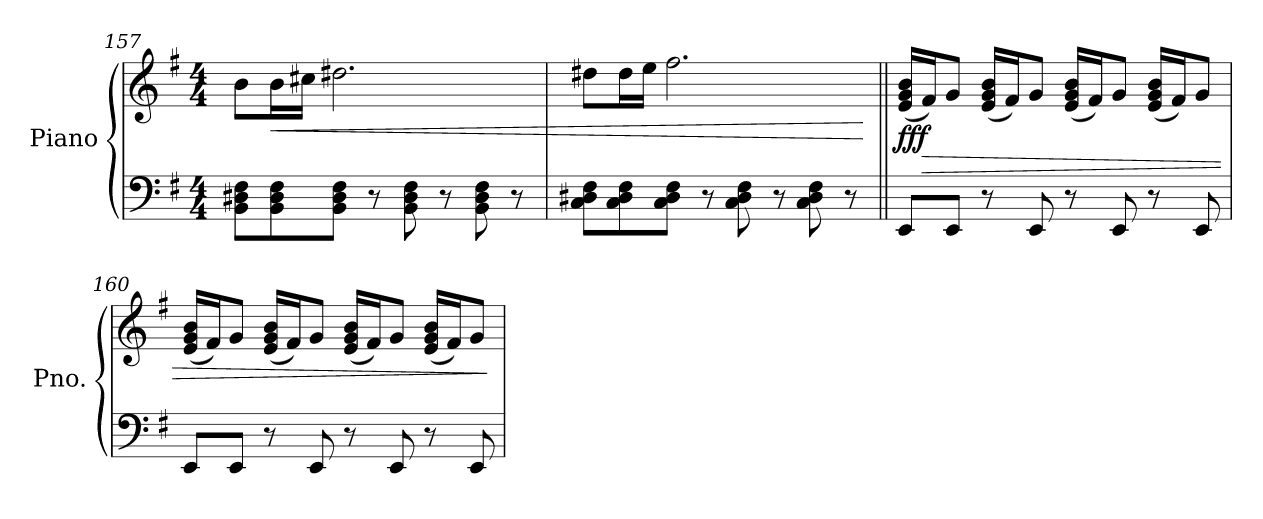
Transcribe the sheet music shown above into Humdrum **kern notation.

**kern	**kern	**dynam
*part1	*part1	*part1
*staff2	*staff1	*staff1/2
*I"Piano	*	*
*I'Pno.	*	*
*clefF4	*clefG2	*
*k[f#]	*k[f#]	*
*M4/4	*M4/4	*
=157	=157	=157
8BB\ 8D#X\ 8F#\L	8b\L	.
!	!	!LO:HP:b
8BB\ 8D#\ 8F#\	16b\L	<
.	16cc#X\JJ	.
8BB\ 8D#\ 8F#\J	2.dd#X\	.
8r	.	.
8BB\ 8D#\ 8F#\	.	.
8r	.	.
8BB\ 8D#\ 8F#\	.	.
8r	.	.
!!LO:LB:g=z
=158	=158	=158
8C\ 8D#X\ 8F#\L	8dd#X\L	.
8C\ 8D#\ 8F#\	16dd#\L	.
.	16ee\JJ	.
8C\ 8D#\ 8F#\J	2.ff#\	.
8r	.	.
8C\ 8D#\ 8F#\	.	.
8r	.	.
8C\ 8D#\ 8F#\	.	.
8r	.	.
.	.	[
=159||	=159||	=159||
!	!	!LO:DY:b
8EE/L	(16e/ 16g/ 16b/LL	fff
!	!	!LO:HP:b
.	16f#/J)	>
8EE/J	8g/J	.
8r	(16e/ 16g/ 16b/LL	.
.	16f#/J)	.
8EE/	8g/J	.
8r	(16e/ 16g/ 16b/LL	.
.	16f#/J)	.
8EE/	8g/J	.
8r	(16e/ 16g/ 16b/LL	.
.	16f#/J)	.
8EE/	8g/J	.
=160	=160	=160
8EE/L	(16e/ 16g/ 16b/LL	.
.	16f#/J)	.
8EE/J	8g/J	.
8r	(16e/ 16g/ 16b/LL	.
.	16f#/J)	.
8EE/	8g/J	.
8r	(16e/ 16g/ 16b/LL	.
.	16f#/J)	.
8EE/	8g/J	.
8r	(16e/ 16g/ 16b/LL	.
.	16f#/J)	.
8EE/	8g/J	.
.	.	]
=	=	=
*-	*-	*-
